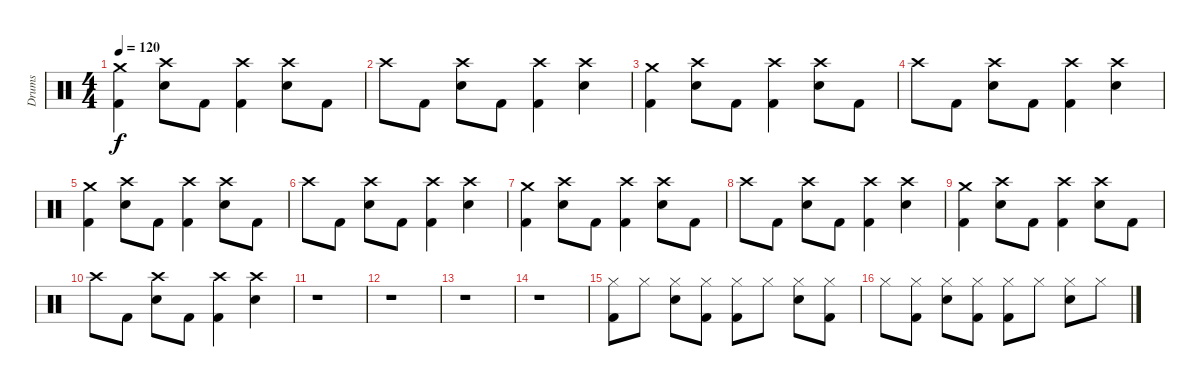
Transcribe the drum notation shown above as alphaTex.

\track ("Drums" "Drums") {instrument percussion}
\staff {score}
\articulation defaults
\ts (4 4)
\tempo 120
\clef neutral
\ks c
("Kick (hit) 2" "Crash medium (hit)").4{dy f} ("Electric Snare (hit)" "Crash high (hit)").8 "Kick (hit) 2".8 ("Kick (hit) 2" "Crash high (hit)").4 ("Electric Snare (hit)" "Crash high (hit)").8 "Kick (hit) 2".8 |
"Crash high (hit)".8 "Kick (hit) 2".8 ("Electric Snare (hit)" "Crash high (hit)").8 "Kick (hit) 2".8 ("Kick (hit) 2" "Crash high (hit)").4 ("Electric Snare (hit)" "Crash high (hit)").4 |
("Kick (hit) 2" "Crash medium (hit)").4 ("Electric Snare (hit)" "Crash high (hit)").8 "Kick (hit) 2".8 ("Kick (hit) 2" "Crash high (hit)").4 ("Electric Snare (hit)" "Crash high (hit)").8 "Kick (hit) 2".8 |
"Crash high (hit)".8 "Kick (hit) 2".8 ("Electric Snare (hit)" "Crash high (hit)").8 "Kick (hit) 2".8 ("Kick (hit) 2" "Crash high (hit)").4 ("Electric Snare (hit)" "Crash high (hit)").4 |
("Kick (hit) 2" "Crash medium (hit)").4 ("Electric Snare (hit)" "Crash high (hit)").8 "Kick (hit) 2".8 ("Kick (hit) 2" "Crash high (hit)").4 ("Electric Snare (hit)" "Crash high (hit)").8 "Kick (hit) 2".8 |
"Crash high (hit)".8 "Kick (hit) 2".8 ("Electric Snare (hit)" "Crash high (hit)").8 "Kick (hit) 2".8 ("Kick (hit) 2" "Crash high (hit)").4 ("Electric Snare (hit)" "Crash high (hit)").4 |
("Kick (hit) 2" "Crash medium (hit)").4 ("Electric Snare (hit)" "Crash high (hit)").8 "Kick (hit) 2".8 ("Kick (hit) 2" "Crash high (hit)").4 ("Electric Snare (hit)" "Crash high (hit)").8 "Kick (hit) 2".8 |
"Crash high (hit)".8 "Kick (hit) 2".8 ("Electric Snare (hit)" "Crash high (hit)").8 "Kick (hit) 2".8 ("Kick (hit) 2" "Crash high (hit)").4 ("Electric Snare (hit)" "Crash high (hit)").4 |
("Kick (hit) 2" "Crash medium (hit)").4 ("Electric Snare (hit)" "Crash high (hit)").8 "Kick (hit) 2".8 ("Kick (hit) 2" "Crash high (hit)").4 ("Electric Snare (hit)" "Crash high (hit)").8 "Kick (hit) 2".8 |
"Crash high (hit)".8 "Kick (hit) 2".8 ("Electric Snare (hit)" "Crash high (hit)").8 "Kick (hit) 2".8 ("Kick (hit) 2" "Crash high (hit)").4 ("Electric Snare (hit)" "Crash high (hit)").4 |
r.1 |
r.1 |
r.1 |
r.1 |
("Hi-Hat (closed)" "Kick (hit) 2").8 "Hi-Hat (closed)".8 ("Hi-Hat (closed)" "Snare (hit) 2").8 ("Hi-Hat (closed)" "Kick (hit) 2").8 ("Hi-Hat (closed)" "Kick (hit) 2").8 "Hi-Hat (closed)".8 ("Hi-Hat (closed)" "Snare (hit) 2").8 ("Hi-Hat (closed)" "Kick (hit) 2").8 |
"Hi-Hat (closed)".8 ("Hi-Hat (closed)" "Kick (hit) 2").8 ("Hi-Hat (closed)" "Snare (hit) 2").8 ("Hi-Hat (closed)" "Kick (hit) 2").8 ("Hi-Hat (closed)" "Kick (hit) 2").8 "Hi-Hat (closed)".8 ("Hi-Hat (closed)" "Snare (hit) 2").8 "Hi-Hat (closed)".8
